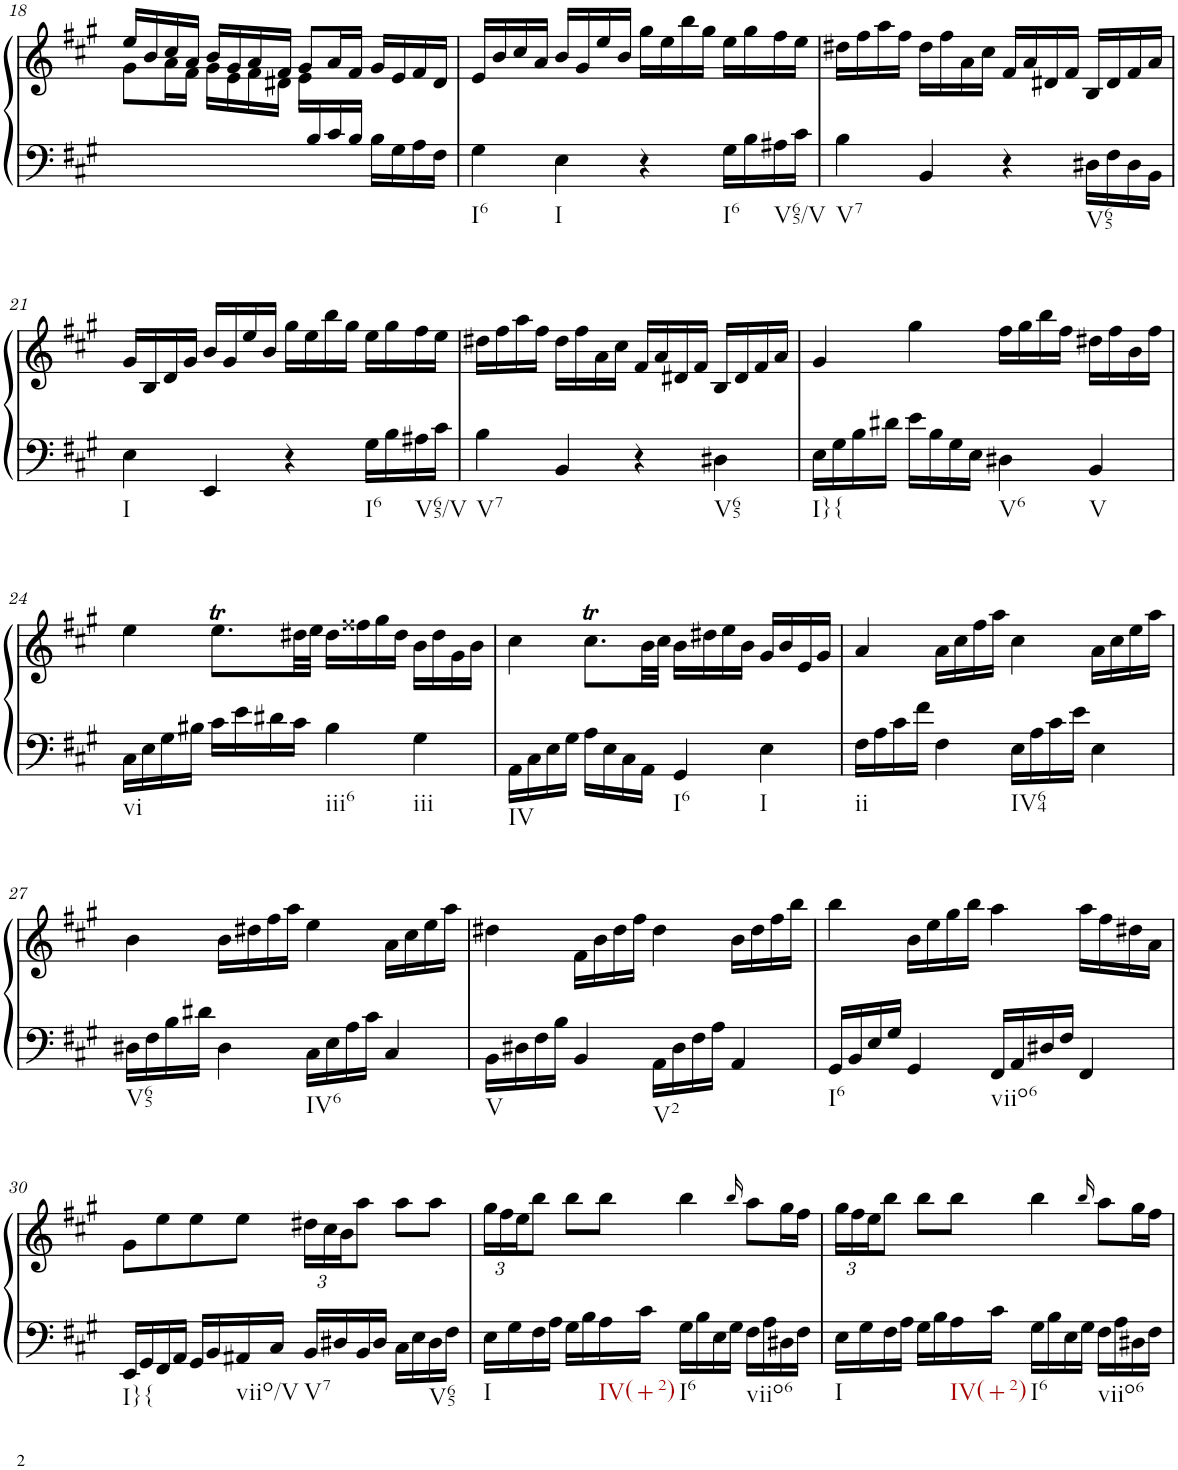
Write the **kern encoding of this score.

**kern	**kern
*part1	*part1
*staff2	*staff1
*I"Piano	*
*I'Pno.	*
!!LO:PB:g=z
*clefF4	*clefG2
*k[f#c#g#]	*k[f#c#g#]
*M4/4	*M4/4
*met(c)	*met(c)
=18	=18
*	*^
16ryy	16ee/LL	8g#\L
.	16b/	.
.	16cc#/	16a\L
.	16a/JJ	16f#\JJ
.	16b/LL	16g#\LL
.	16g#/	16e\
.	16a/	16f#\
.	16f#/JJ	16d#X\JJ
.	8g#/L	16e\LL
16B/	.	4..ryy
16c#/	16a/L	.
16B/JJ	16f#/JJ	.
16B\LL	16g#/LL	.
16G#\	16e/	.
16A\	16f#/	.
16F#\JJ	16d#/JJ	.
*	*v	*v
=19	=19
!LO:TX:b:t=I6	!
4G#\	16e/LL
.	16b/
.	16cc#/
.	16a/JJ
!LO:TX:b:t=I	!
4E\	16b/LL
.	16g#/
.	16ee/
.	16b/JJ
4r	16gg#\LL
.	16ee\
.	16bb\
.	16gg#\JJ
!LO:TX:b:t=I6	!
16G#\LL	16ee\LL
16B\	16gg#\
!LO:TX:b:t=V65/V	!
16A#X\	16ff#\
16c#\JJ	16ee\JJ
=20	=20
!LO:TX:b:t=V7	!
4B\	16dd#X\LL
.	16ff#\
.	16aa\
.	16ff#\JJ
4BB/	16dd#\LL
.	16ff#\
.	16a\
.	16cc#\JJ
4r	16f#/LL
.	16a/
.	16d#X/
.	16f#/JJ
!LO:TX:b:t=V65	!
16D#X\LL	16B/LL
16F#\	16d#/
16D#\	16f#/
16BB\JJ	16a/JJ
!!LO:LB:g=z
=21	=21
!LO:TX:b:t=I	!
4E\	16g#/LL
.	16B/
.	16d/
.	16g#/JJ
4EE/	16b/LL
.	16g#/
.	16ee/
.	16b/JJ
4r	16gg#\LL
.	16ee\
.	16bb\
.	16gg#\JJ
!LO:TX:b:t=I6	!
16G#\LL	16ee\LL
16B\	16gg#\
!LO:TX:b:t=V65/V	!
16A#X\	16ff#\
16c#\JJ	16ee\JJ
=22	=22
!LO:TX:b:t=V7	!
4B\	16dd#X\LL
.	16ff#\
.	16aa\
.	16ff#\JJ
4BB/	16dd#\LL
.	16ff#\
.	16a\
.	16cc#\JJ
4r	16f#/LL
.	16a/
.	16d#X/
.	16f#/JJ
!LO:TX:b:t=V65	!
4D#X\	16B/LL
.	16d#/
.	16f#/
.	16a/JJ
=23	=23
!LO:TX:b:t=I}{	!
16E\LL	4g#/
16G#\	.
16B\	.
16d#X\JJ	.
16e\LL	4gg#\
16B\	.
16G#\	.
16E\JJ	.
!LO:TX:b:t=V6	!
4D#X\	16ff#\LL
.	16gg#\
.	16bb\
.	16ff#\JJ
!LO:TX:b:t=V	!
4BB/	16dd#X\LL
.	16ff#\
.	16b\
.	16ff#\JJ
!!LO:LB:g=z
=24	=24
!LO:TX:b:t=vi	!
16C#\LL	4ee\
16E\	.
16G#\	.
16B#X\JJ	.
16c#\LL	8.eeT\L
16e\	.
16d#X\	.
16c#\JJ	32dd#X\LL
.	32ee\JJJ
!LO:TX:b:t=iii6	!
4B#\	16dd#\LL
.	16ff##X\
.	16gg#\
.	16dd#\JJ
!LO:TX:b:t=iii	!
4G#\	16b\LL
.	16dd#\
.	16g#\
.	16b\JJ
=25	=25
!LO:TX:b:t=IV	!
16AA\LL	4cc#\
16C#\	.
16E\	.
16G#\JJ	.
16A\LL	8.cc#t\L
16E\	.
16C#\	.
16AA\JJ	32b\LL
.	32cc#\JJJ
!LO:TX:b:t=I6	!
4GG#/	16b\LL
.	16dd#X\
.	16ee\
.	16b\JJ
!LO:TX:b:t=I	!
4E\	16g#/LL
.	16b/
.	16e/
.	16g#/JJ
=26	=26
!LO:TX:b:t=ii	!
16F#\LL	4a/
16A\	.
16c#\	.
16f#\JJ	.
4F#\	16a\LL
.	16cc#\
.	16ff#\
.	16aa\JJ
!LO:TX:b:t=IV64	!
16E\LL	4cc#\
16A\	.
16c#\	.
16e\JJ	.
4E\	16a\LL
.	16cc#\
.	16ee\
.	16aa\JJ
!!LO:LB:g=z
=27	=27
!LO:TX:b:t=V65	!
16D#X\LL	4b\
16F#\	.
16B\	.
16d#X\JJ	.
4D#\	16b\LL
.	16dd#X\
.	16ff#\
.	16aa\JJ
!LO:TX:b:t=IV6	!
16C#\LL	4ee\
16E\	.
16A\	.
16c#\JJ	.
4C#/	16a\LL
.	16cc#\
.	16ee\
.	16aa\JJ
=28	=28
!LO:TX:b:t=V	!
16BB\LL	4dd#X\
16D#X\	.
16F#\	.
16B\JJ	.
4BB/	16f#\LL
.	16b\
.	16dd#\
.	16ff#\JJ
!LO:TX:b:t=V2	!
16AA\LL	4dd#\
16D#\	.
16F#\	.
16A\JJ	.
4AA/	16b\LL
.	16dd#\
.	16ff#\
.	16bb\JJ
=29	=29
!LO:TX:b:t=I6	!
16GG#/LL	4bb\
16BB/	.
16E/	.
16G#/JJ	.
4GG#/	16b\LL
.	16ee\
.	16gg#\
.	16bb\JJ
!LO:TX:b:t=viio6	!
16FF#/LL	4aa\
16AA/	.
16D#X/	.
16F#/JJ	.
4FF#/	16aa\LL
.	16ff#\
.	16dd#X\
.	16a\JJ
!!LO:LB:g=z
=30	=30
!LO:TX:b:t=I}{	!
16EE/LL	8g#\L
16GG#/	.
16FF#/	8ee\
16AA/JJ	.
16GG#/LL	8ee\
16BB/	.
!LO:TX:b:t=viio/V	!
16AA#X/	8ee\J
16C#/JJ	.
*	*Xbrackettup
!LO:TX:b:t=V7	!
16BB/LL	24dd#X\LL
.	24cc#\
16D#X/	.
.	24b\J
16BB/	8aa\J
16D#/JJ	.
16C#\LL	8aa\L
16E\	.
!LO:TX:b:t=V65	!
16D#\	8aa\J
16F#\JJ	.
=31	=31
!LO:TX:b:t=I	!
16E\LL	24gg#\LL
.	24ff#\
16G#\	.
.	24ee\J
16F#\	8bb\J
16A\JJ	.
16G#\LL	8bb\L
16B\	.
!LO:TX:b:t=IV(+2)	!
16A\	8bb\J
16c#\JJ	.
!LO:TX:b:t=I6	!
16G#\LL	4bb\
16B\	.
16E\	.
16G#\JJ	.
.	16qbb/
!LO:TX:b:t=viio6	!
16F#\LL	8aa\L
16A\	.
16D#X\	16gg#\L
16F#\JJ	16ff#\JJ
=32	=32
!LO:TX:b:t=I	!
16E\LL	24gg#\LL
.	24ff#\
16G#\	.
.	24ee\J
16F#\	8bb\J
16A\JJ	.
16G#\LL	8bb\L
16B\	.
!LO:TX:b:t=IV(+2)	!
16A\	8bb\J
16c#\JJ	.
!LO:TX:b:t=I6	!
16G#\LL	4bb\
16B\	.
16E\	.
16G#\JJ	.
.	16qbb/
!LO:TX:b:t=viio6	!
16F#\LL	8aa\L
16A\	.
16D#X\	16gg#\L
16F#\JJ	16ff#\JJ
=	=
*-	*-
